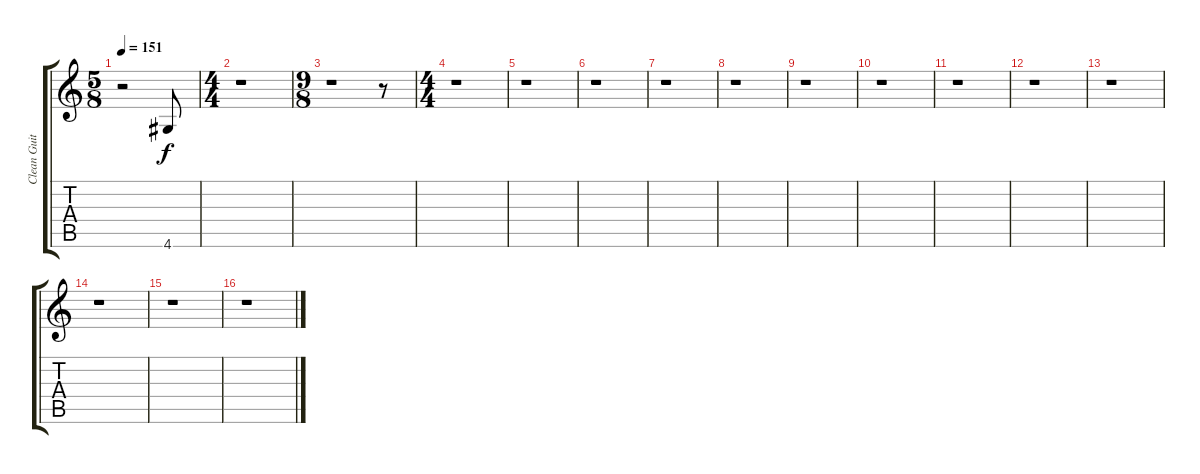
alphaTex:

\track ("Clean Guitar 1" "Clean Guit") {instrument electricguitarclean}
\staff {score tabs}
\tuning (E4 B3 G3 D3 A2 E2) {hide}
\ts (5 8)
\tempo 151
\clef g2
\ks c
r.2{dy f} 4.6{t}.8 |
\ts (4 4)
r.1 |
\ts (9 8)
r.1 r.8 |
\ts (4 4)
r.1 |
r.1 |
r.1 |
r.1 |
r.1 |
r.1 |
r.1 |
r.1 |
r.1 |
r.1 |
r.1 |
r.1 |
r.1
